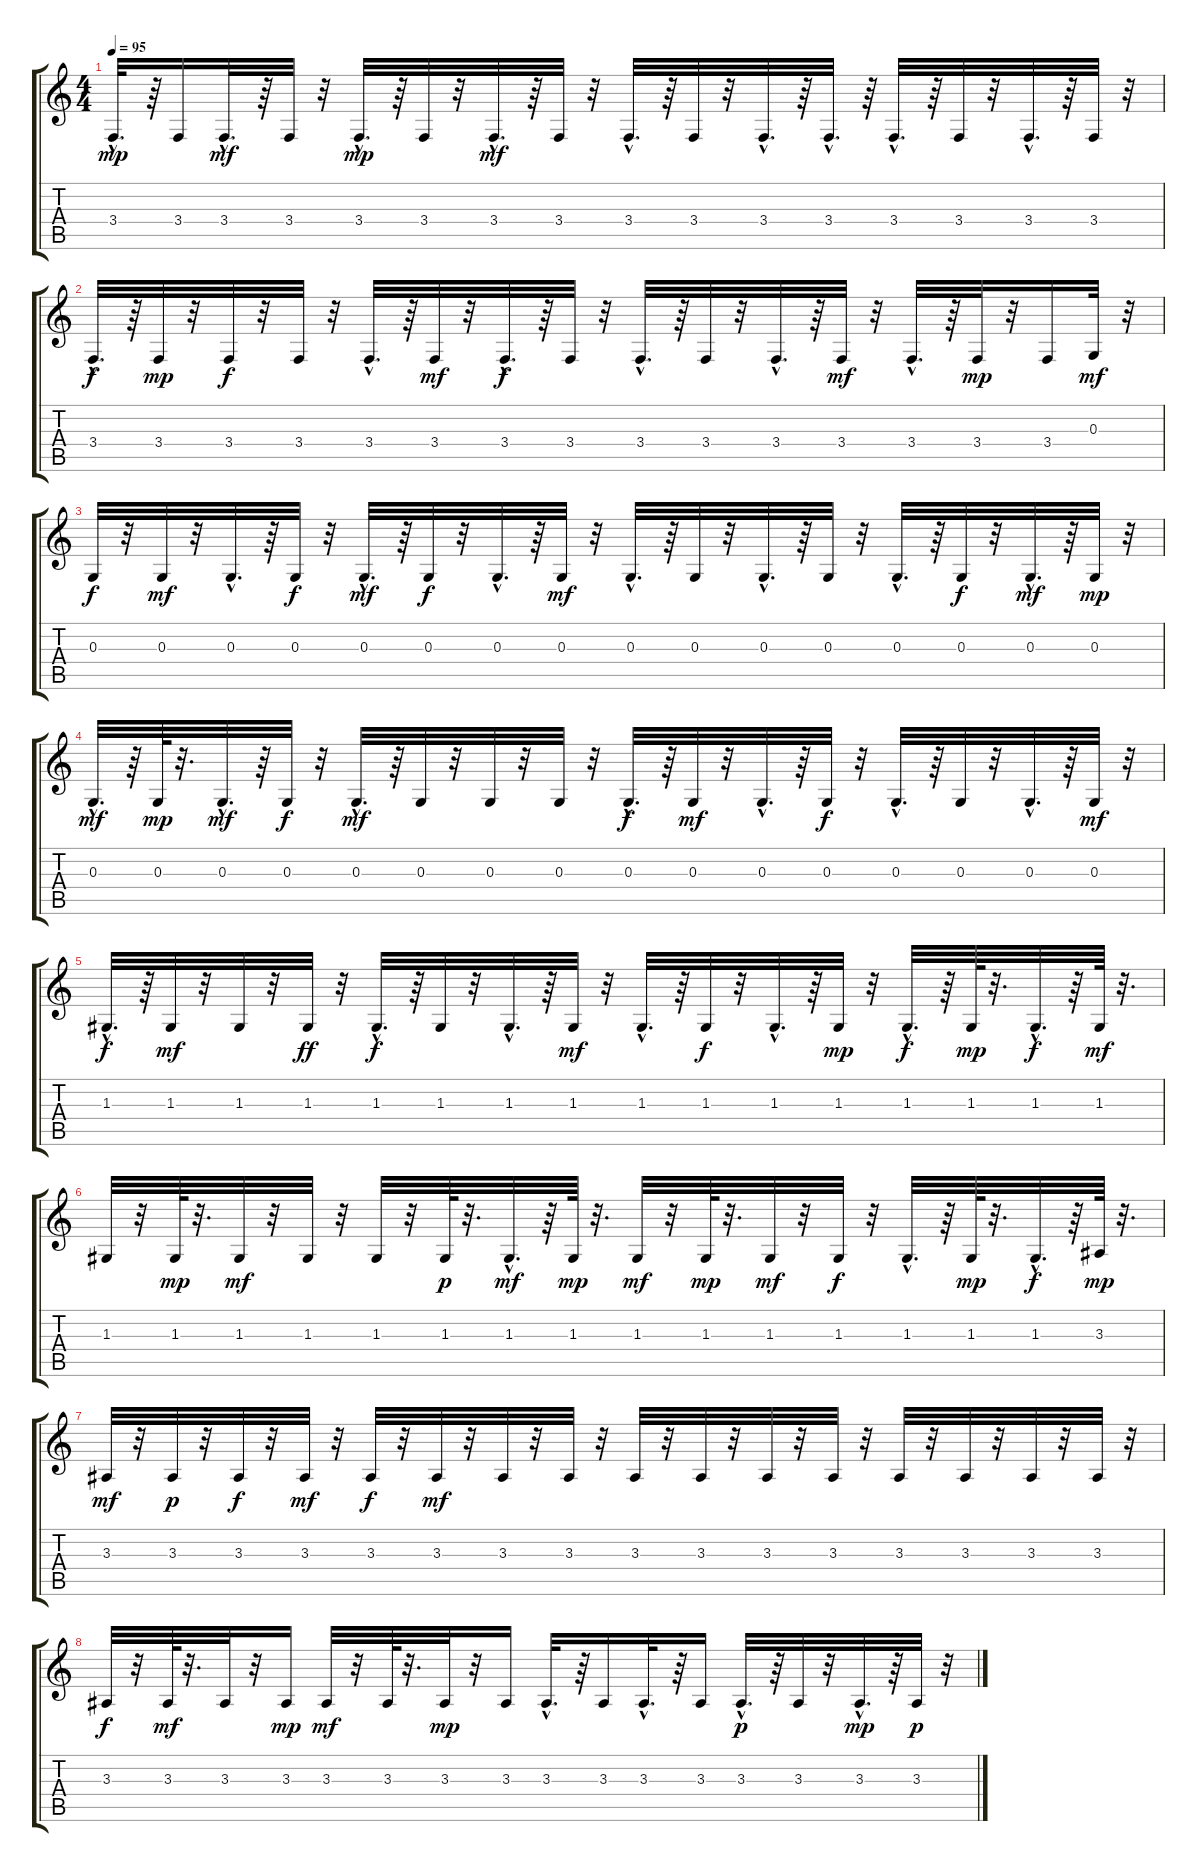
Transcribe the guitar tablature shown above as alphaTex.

\track "" {instrument fx8scifi}
\staff {score tabs}
\tuning (E4 B3 G3 D3 A2 E2) {hide}
\ts (4 4)
\tempo 95
\clef g2
\ks c
3.4{hac}.32{d dy mp} r.64 3.4.16 3.4{hac}.32{d dy mf} r.64 3.4.32 r.32 3.4{hac}.32{d dy mp} r.64 3.4.32 r.32 3.4{hac}.32{d dy mf} r.64 3.4.32 r.32 3.4{hac}.32{d} r.64 3.4.32 r.32 3.4{hac}.32{d} r.64 3.4{hac}.32{d} r.64 3.4{hac}.32{d} r.64 3.4.32 r.32 3.4{hac}.32{d} r.64 3.4.32 r.32 |
3.4{hac}.32{d dy f} r.64 3.4.32{dy mp} r.32 3.4.32{dy f} r.32 3.4.32 r.32 3.4{hac}.32{d} r.64 3.4.32{dy mf} r.32 3.4{hac}.32{d dy f} r.64 3.4.32 r.32 3.4{hac}.32{d} r.64 3.4.32 r.32 3.4{hac}.32{d} r.64 3.4.32{dy mf} r.32 3.4{hac}.32{d} r.64 3.4.32{dy mp} r.32 3.4.16 0.3.32{dy mf} r.32 |
0.3.32{dy f} r.32 0.3.32{dy mf} r.32 0.3{hac}.32{d} r.64 0.3.32{dy f} r.32 0.3{hac}.32{d dy mf} r.64 0.3.32{dy f} r.32 0.3{hac}.32{d} r.64 0.3.32{dy mf} r.32 0.3{hac}.32{d} r.64 0.3.32 r.32 0.3{hac}.32{d} r.64 0.3.32 r.32 0.3{hac}.32{d} r.64 0.3.32{dy f} r.32 0.3{hac}.32{d dy mf} r.64 0.3.32{dy mp} r.32 |
0.3{hac}.32{d dy mf} r.64 0.3.64{dy mp} r.32{d} 0.3{hac}.32{d dy mf} r.64 0.3.32{dy f} r.32 0.3{hac}.32{d dy mf} r.64 0.3.32 r.32 0.3.32 r.32 0.3.32 r.32 0.3{hac}.32{d dy f} r.64 0.3.32{dy mf} r.32 0.3{hac}.32{d} r.64 0.3.32{dy f} r.32 0.3{hac}.32{d} r.64 0.3.32 r.32 0.3{hac}.32{d} r.64 0.3.32{dy mf} r.32 |
1.3{hac}.32{d dy f} r.64 1.3.32{dy mf} r.32 1.3.32 r.32 1.3.32{dy ff} r.32 1.3{hac}.32{d dy f} r.64 1.3.32 r.32 1.3{hac}.32{d} r.64 1.3.32{dy mf} r.32 1.3{hac}.32{d} r.64 1.3.32{dy f} r.32 1.3{hac}.32{d} r.64 1.3.32{dy mp} r.32 1.3{hac}.32{d dy f} r.64 1.3.64{dy mp} r.32{d} 1.3{hac}.32{d dy f} r.64 1.3.64{dy mf} r.32{d} |
1.3.32 r.32 1.3.64{dy mp} r.32{d} 1.3.32{dy mf} r.32 1.3.32 r.32 1.3.32 r.32 1.3.64{dy p} r.32{d} 1.3{hac}.32{d dy mf} r.64 1.3.64{dy mp} r.32{d} 1.3.32{dy mf} r.32 1.3.64{dy mp} r.32{d} 1.3.32{dy mf} r.32 1.3.32{dy f} r.32 1.3{hac}.32{d} r.64 1.3.64{dy mp} r.32{d} 1.3{hac}.32{d dy f} r.64 3.3.64{dy mp} r.32{d} |
3.3.32{dy mf} r.32 3.3.32{dy p} r.32 3.3.32{dy f} r.32 3.3.32{dy mf} r.32 3.3.32{dy f} r.32 3.3.32{dy mf} r.32 3.3.32 r.32 3.3.32 r.32 3.3.32 r.32 3.3.32 r.32 3.3.32 r.32 3.3.32 r.32 3.3.32 r.32 3.3.32 r.32 3.3.32 r.32 3.3.32 r.32 |
3.3.32{dy f} r.32 3.3.64{dy mf} r.32{d} 3.3.32 r.32 3.3.16{dy mp} 3.3.32{dy mf} r.32 3.3.64 r.32{d} 3.3.32{dy mp} r.32 3.3.16 3.3{hac}.32{d} r.64 3.3.16 3.3{hac}.32{d} r.64 3.3.16 3.3{hac}.32{d dy p} r.64 3.3.32 r.32 3.3{hac}.32{d dy mp} r.64 3.3.32{dy p} r.32
